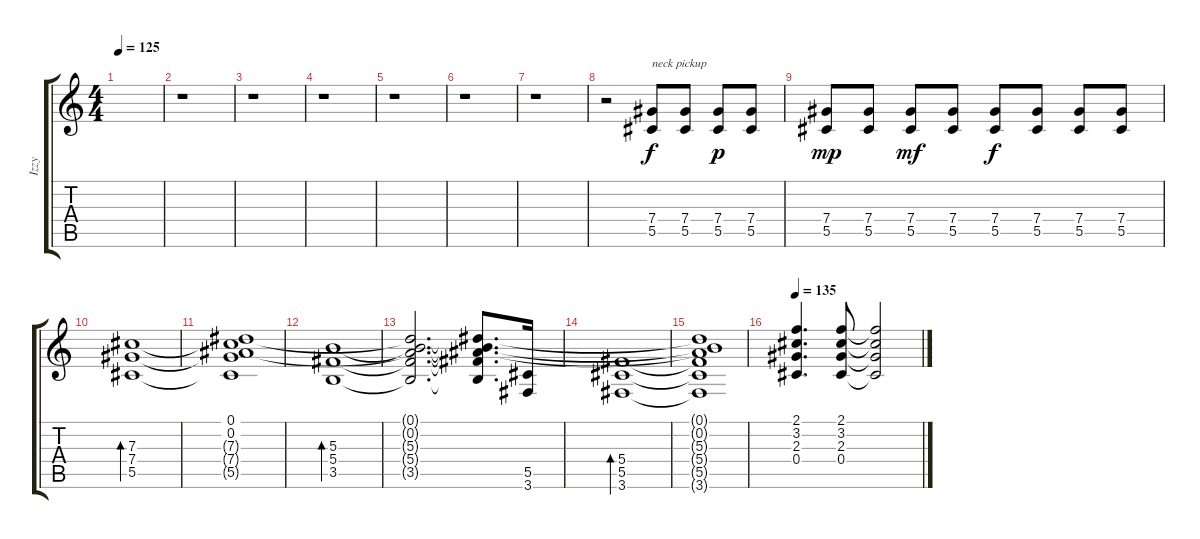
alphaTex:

\track ("Izzy" "Izzy") {instrument acousticguitarsteel}
\staff {score tabs}
\tuning (Eb4 Bb3 Gb3 Db3 Ab2 Eb2) {hide}
\ts (4 4)
\section ("" "")
\tempo 125
\tempo 122
\tempo 125
\clef g2
\ks c
|
r.1 |
r.1 |
r.1 |
r.1 |
r.1 |
r.1 |
r.2{instrument overdrivenguitar} (7.4 5.5).8{txt "neck pickup" instrument overdrivenguitar} (7.4 5.5).8 (7.4 5.5).8{dy p} (7.4 5.5).8 |
(7.4 5.5).8{dy mp} (7.4 5.5).8 (7.4 5.5).8{dy mf} (7.4 5.5).8 (7.4 5.5).8{dy f} (7.4 5.5).8 (7.4 5.5).8 (7.4 5.5).8 |
(7.3 7.4 5.5).1{bd 120} |
(0.1 0.2 7.3{t} 7.4{t} 5.5{t}).1 |
(5.3 5.4 3.5).1{bd 120} |
(0.1{t} 0.2{t} 5.3{t} 5.4{t} 3.5{t}).2{d} (0.1{t} 0.2{t} 5.3{t} 5.4{t} 3.5{t}).8{d} (5.5 3.6).16 |
(5.4 5.5 3.6).1{bd 120} |
(0.1{t} 0.2{t} 5.3{t} 5.4{t} 5.5{t} 3.6{t}).1 |
\tempo 135
(2.1 3.2 2.3 0.4).4{d instrument acousticguitarsteel} (2.1 3.2 2.3 0.4).8 (2.1{t} 3.2{t} 2.3{t} 0.4{t}).2
